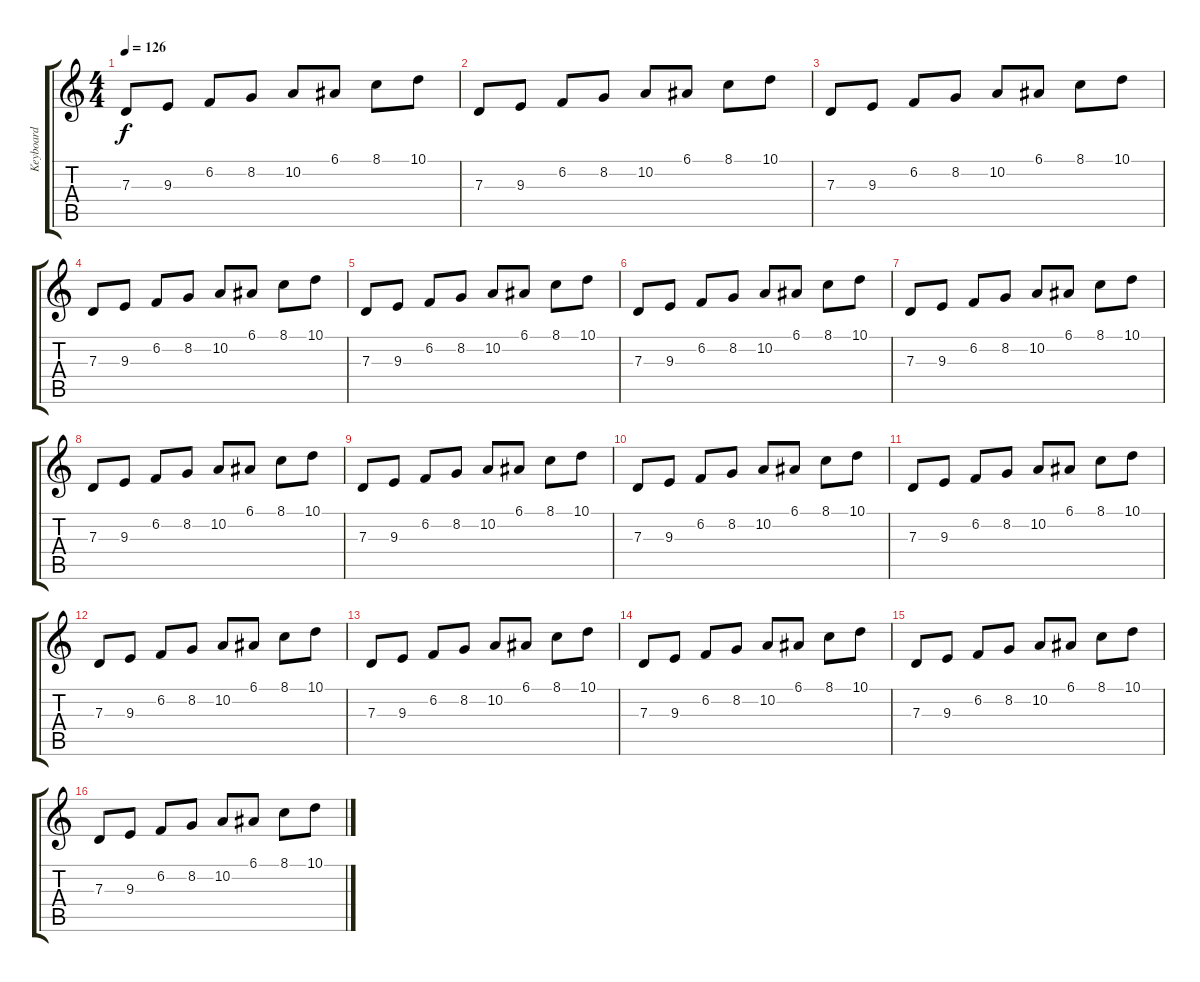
\track ("Keyboard" "Keyboard") {instrument acousticgrandpiano}
\staff {score tabs}
\tuning (E4 B3 G3 D3 A2 D2) {hide}
\ts (4 4)
\tempo 126
\clef g2
\ks c
7.3.8{dy f volume 4} 9.3.8 6.2.8 8.2.8 10.2.8 6.1.8 8.1.8 10.1.8 |
7.3.8 9.3.8{volume 13} 6.2.8 8.2.8 10.2.8 6.1.8 8.1.8 10.1.8 |
7.3.8 9.3.8 6.2.8 8.2.8 10.2.8 6.1.8 8.1.8 10.1.8 |
7.3.8 9.3.8 6.2.8 8.2.8 10.2.8 6.1.8 8.1.8 10.1.8 |
7.3.8{volume 4} 9.3.8 6.2.8 8.2.8 10.2.8 6.1.8 8.1.8 10.1.8 |
7.3.8 9.3.8{volume 13} 6.2.8 8.2.8 10.2.8 6.1.8 8.1.8 10.1.8 |
7.3.8 9.3.8 6.2.8 8.2.8 10.2.8 6.1.8 8.1.8 10.1.8 |
7.3.8 9.3.8 6.2.8 8.2.8 10.2.8 6.1.8 8.1.8 10.1.8 |
7.3.8{volume 4} 9.3.8 6.2.8 8.2.8 10.2.8 6.1.8 8.1.8 10.1.8 |
7.3.8 9.3.8{volume 13} 6.2.8 8.2.8 10.2.8 6.1.8 8.1.8 10.1.8 |
7.3.8 9.3.8 6.2.8 8.2.8 10.2.8 6.1.8 8.1.8 10.1.8 |
7.3.8 9.3.8 6.2.8 8.2.8 10.2.8 6.1.8 8.1.8 10.1.8 |
7.3.8{volume 4} 9.3.8 6.2.8 8.2.8 10.2.8 6.1.8 8.1.8 10.1.8 |
7.3.8{volume 13} 9.3.8 6.2.8 8.2.8 10.2.8 6.1.8 8.1.8 10.1.8 |
7.3.8 9.3.8 6.2.8 8.2.8 10.2.8 6.1.8 8.1.8 10.1.8 |
7.3.8 9.3.8 6.2.8 8.2.8 10.2.8 6.1.8 8.1.8 10.1.8
